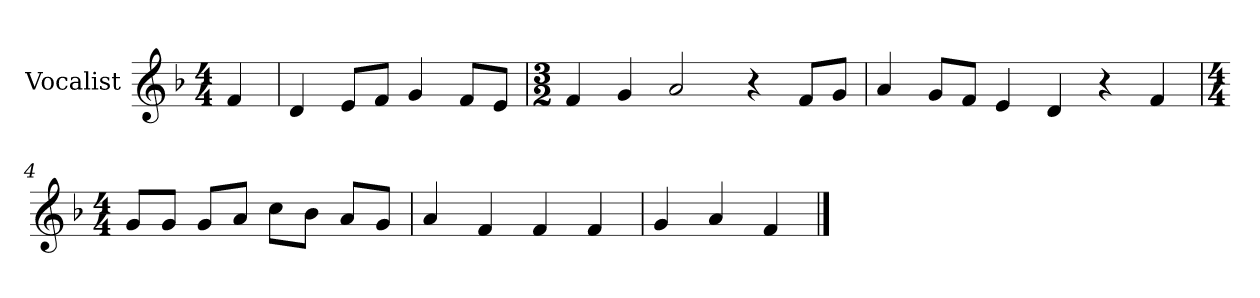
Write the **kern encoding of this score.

**kern
*part1
*staff1
*I"Vocalist
*k[b-]
*F:
*M4/4
=
4f
=1
4d
8eL
8fJ
4g
8fL
8eJ
=2
*M3/2
4f
4g
2a
4r
8fL
8gJ
=3
4a
8gL
8fJ
4e
4d
4r
4f
=4
*M4/4
8gL
8gJ
8gL
8aJ
8ccL
8b-J
8aL
8gJ
=5
4a
4f
4f
4f
=6
4g
4a
4f
==
*-
